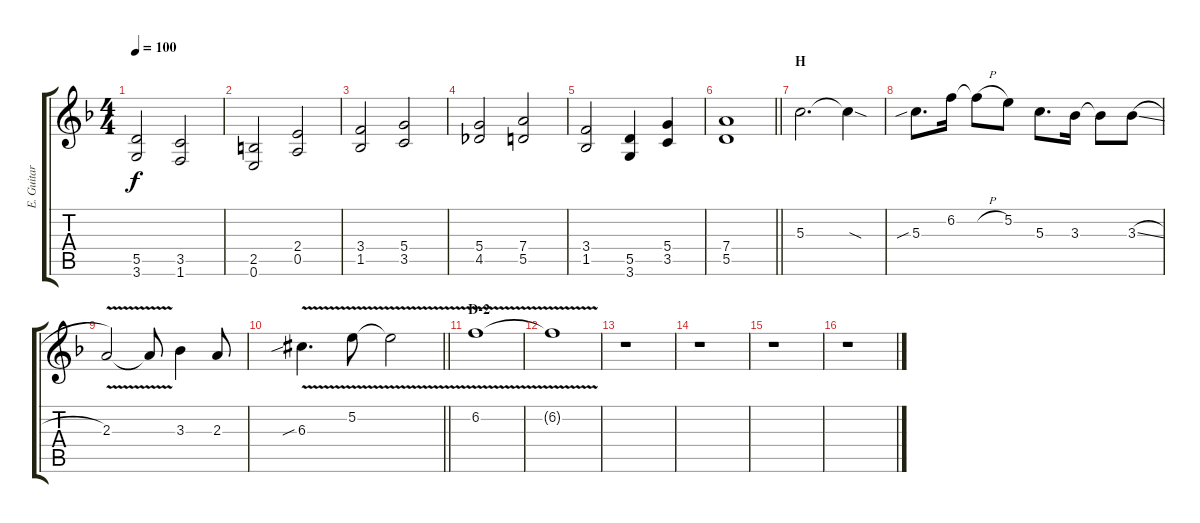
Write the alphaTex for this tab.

\track ("E. Guitar I" "E. Guitar ") {instrument overdrivenguitar}
\staff {score tabs}
\tuning (E4 B3 G3 D3 A2 E2) {hide}
\ts (4 4)
\tempo 100
\clef g2
\ks f
(5.5 3.6).2{dy f} (3.5 1.6).2 |
(2.5 0.6).2 (2.4 0.5).2 |
(3.4 1.5).2 (5.4 3.5).2 |
(5.4 4.5).2 (7.4 5.5).2 |
(3.4 1.5).2 (5.5 3.6).4 (5.4 3.5).4 |
\barLineRight lightlight
(7.4 5.5).1 |
\section ("" "H")
5.3.2{d} 5.3{sod t}.4 |
5.3{sib}.8{d} 6.2.16 6.2{h t}.8 5.2.8 5.3.8{d} 3.3.16 3.3{t}.8 3.3{sl}.8 |
2.3{v}.2 2.3{t}.8 3.3.4 2.3.8 |
\barLineRight lightlight
6.3{v sib acc #}.4{d} 5.2{v}.8 5.2{t}.2 |
\section ("" "D-2")
6.2{v}.1 |
6.2{t}.1 |
r.1 |
r.1 |
r.1 |
r.1
